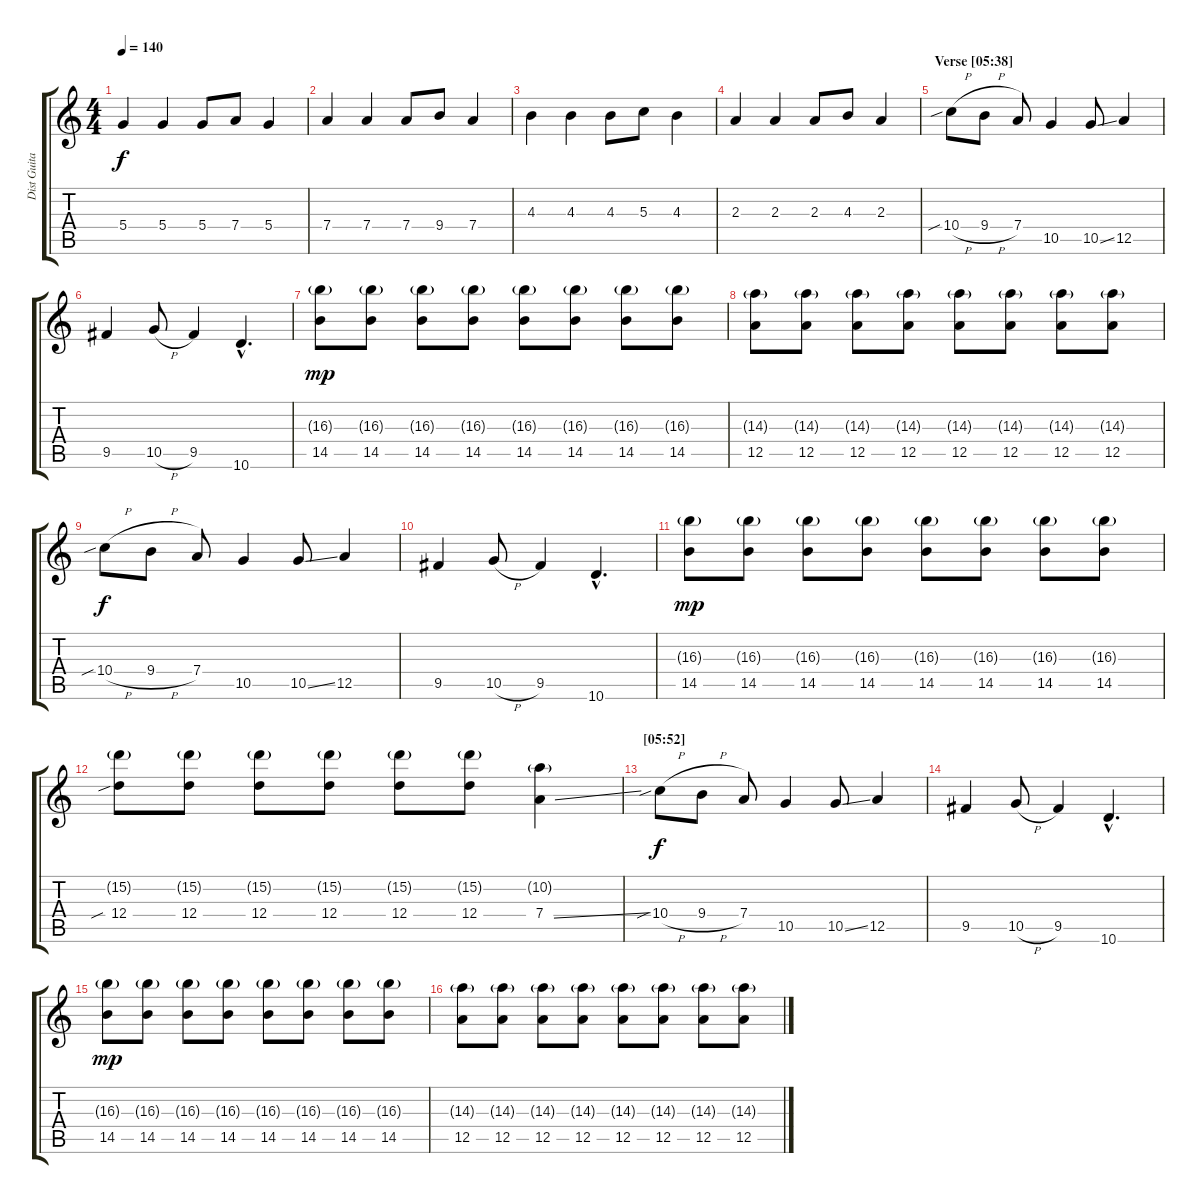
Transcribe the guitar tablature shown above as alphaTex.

\track ("Dist Guitar (Left)" "Dist Guita") {instrument distortionguitar}
\staff {score tabs}
\tuning (E4 B3 G3 D3 A2 E2) {hide}
\ts (4 4)
\tempo 140
\clef g2
\ks c
5.4.4{dy f} 5.4.4 5.4.8 7.4.8 5.4.4 |
7.4.4 7.4.4 7.4.8 9.4.8 7.4.4 |
4.3.4 4.3.4 4.3.8 5.3.8 4.3.4 |
2.3.4 2.3.4 2.3.8 4.3.8 2.3.4 |
\section ("" "Verse [05:38]")
10.4{sib h}.8{volume 13} 9.4{h}.8 7.4.8 10.5.4 10.5{ss}.8 12.5.4 |
9.5.4 10.5{h}.8 9.5.4 10.6{hac}.4{d} |
(16.3{g} 14.5).8{dy mp volume 12} (16.3{g} 14.5).8 (16.3{g} 14.5).8 (16.3{g} 14.5).8 (16.3{g} 14.5).8 (16.3{g} 14.5).8 (16.3{g} 14.5).8 (16.3{g} 14.5).8 |
(14.3{g} 12.5).8 (14.3{g} 12.5).8 (14.3{g} 12.5).8 (14.3{g} 12.5).8 (14.3{g} 12.5).8 (14.3{g} 12.5).8 (14.3{g} 12.5).8 (14.3{g} 12.5).8 |
\section ("" "")
10.4{sib h}.8{dy f volume 13} 9.4{h}.8 7.4.8 10.5.4 10.5{ss}.8 12.5.4 |
9.5.4 10.5{h}.8 9.5.4 10.6{hac}.4{d} |
(16.3{g} 14.5).8{dy mp volume 12} (16.3{g} 14.5).8 (16.3{g} 14.5).8 (16.3{g} 14.5).8 (16.3{g} 14.5).8 (16.3{g} 14.5).8 (16.3{g} 14.5).8 (16.3{g} 14.5).8 |
(15.2{g} 12.4{sib}).8 (15.2{g} 12.4).8 (15.2{g} 12.4).8 (15.2{g} 12.4).8 (15.2{g} 12.4).8 (15.2{g} 12.4).8 (10.2{g} 7.4{ss}).4 |
\section ("" "[05:52]")
10.4{sib h}.8{dy f volume 13} 9.4{h}.8 7.4.8 10.5.4 10.5{ss}.8 12.5.4 |
9.5.4 10.5{h}.8 9.5.4 10.6{hac}.4{d} |
(16.3{g} 14.5).8{dy mp volume 12} (16.3{g} 14.5).8 (16.3{g} 14.5).8 (16.3{g} 14.5).8 (16.3{g} 14.5).8 (16.3{g} 14.5).8 (16.3{g} 14.5).8 (16.3{g} 14.5).8 |
(14.3{g} 12.5).8 (14.3{g} 12.5).8 (14.3{g} 12.5).8 (14.3{g} 12.5).8 (14.3{g} 12.5).8 (14.3{g} 12.5).8 (14.3{g} 12.5).8 (14.3{g} 12.5).8
